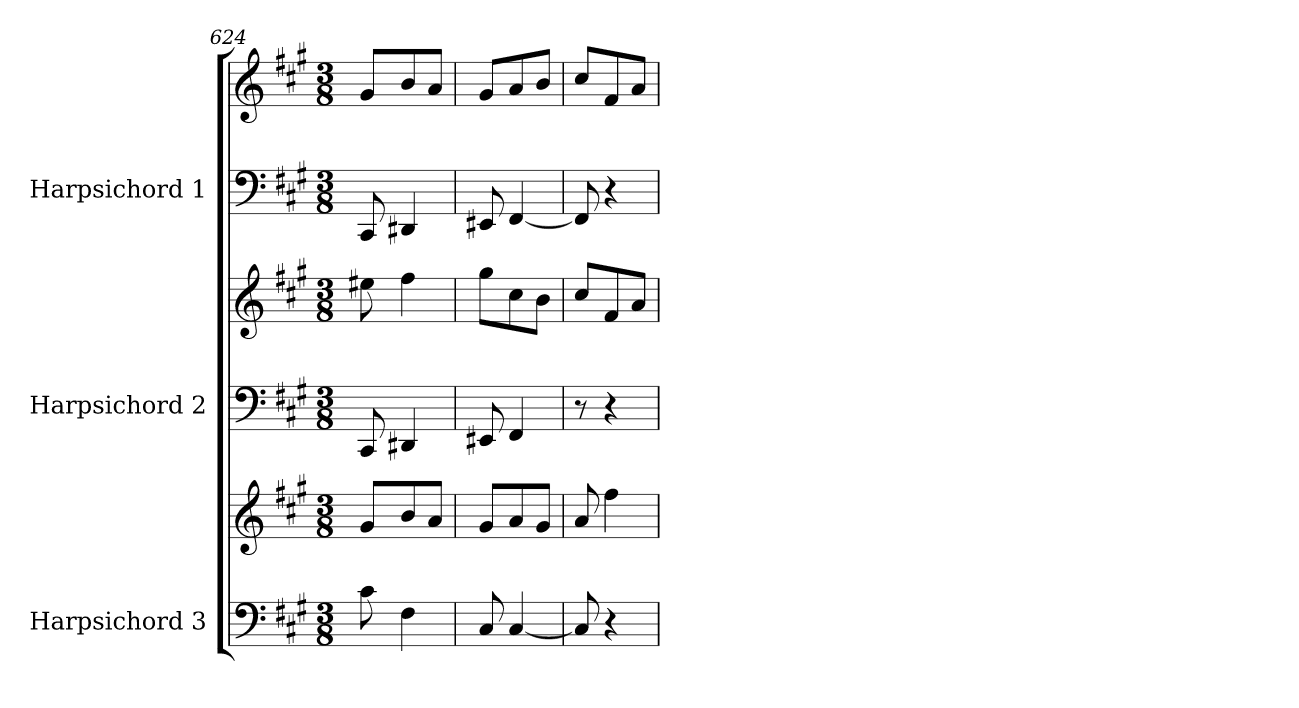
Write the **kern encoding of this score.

**kern	**kern	**kern	**kern	**kern	**kern
*part3	*part3	*part2	*part2	*part1	*part1
*staff6	*staff5	*staff4	*staff3	*staff2	*staff1
*I"Harpsichord 3	*	*I"Harpsichord 2	*	*I"Harpsichord 1	*
*I'Hp	*	*I'Hp	*	*I'Hp	*
!!LO:PB:g=z
*clefF4	*clefG2	*clefF4	*clefG2	*clefF4	*clefG2
*k[f#c#g#]	*k[f#c#g#]	*k[f#c#g#]	*k[f#c#g#]	*k[f#c#g#]	*k[f#c#g#]
*M3/8	*M3/8	*M3/8	*M3/8	*M3/8	*M3/8
=624	=624	=624	=624	=624	=624
8c#\	8g#/L	8CC#/	8ee#X\	8CC#/	8g#/L
4F#\	8b/	4DD#X/	4ff#\	4DD#X/	8b/
.	8a/J	.	.	.	8a/J
=625	=625	=625	=625	=625	=625
8C#/	8g#/L	8EE#X/	8gg#\L	8EE#X/	8g#/L
[4C#/	8a/	4FF#/	8cc#\	[4FF#/	8a/
.	8g#/J	.	8b\J	.	8b/J
=626	=626	=626	=626	=626	=626
8C#/]	8a/	8r	8cc#/L	8FF#/]	8cc#/L
4r	4ff#\	4r	8f#/	4r	8f#/
.	.	.	8a/J	.	8a/J
=	=	=	=	=	=
*-	*-	*-	*-	*-	*-
